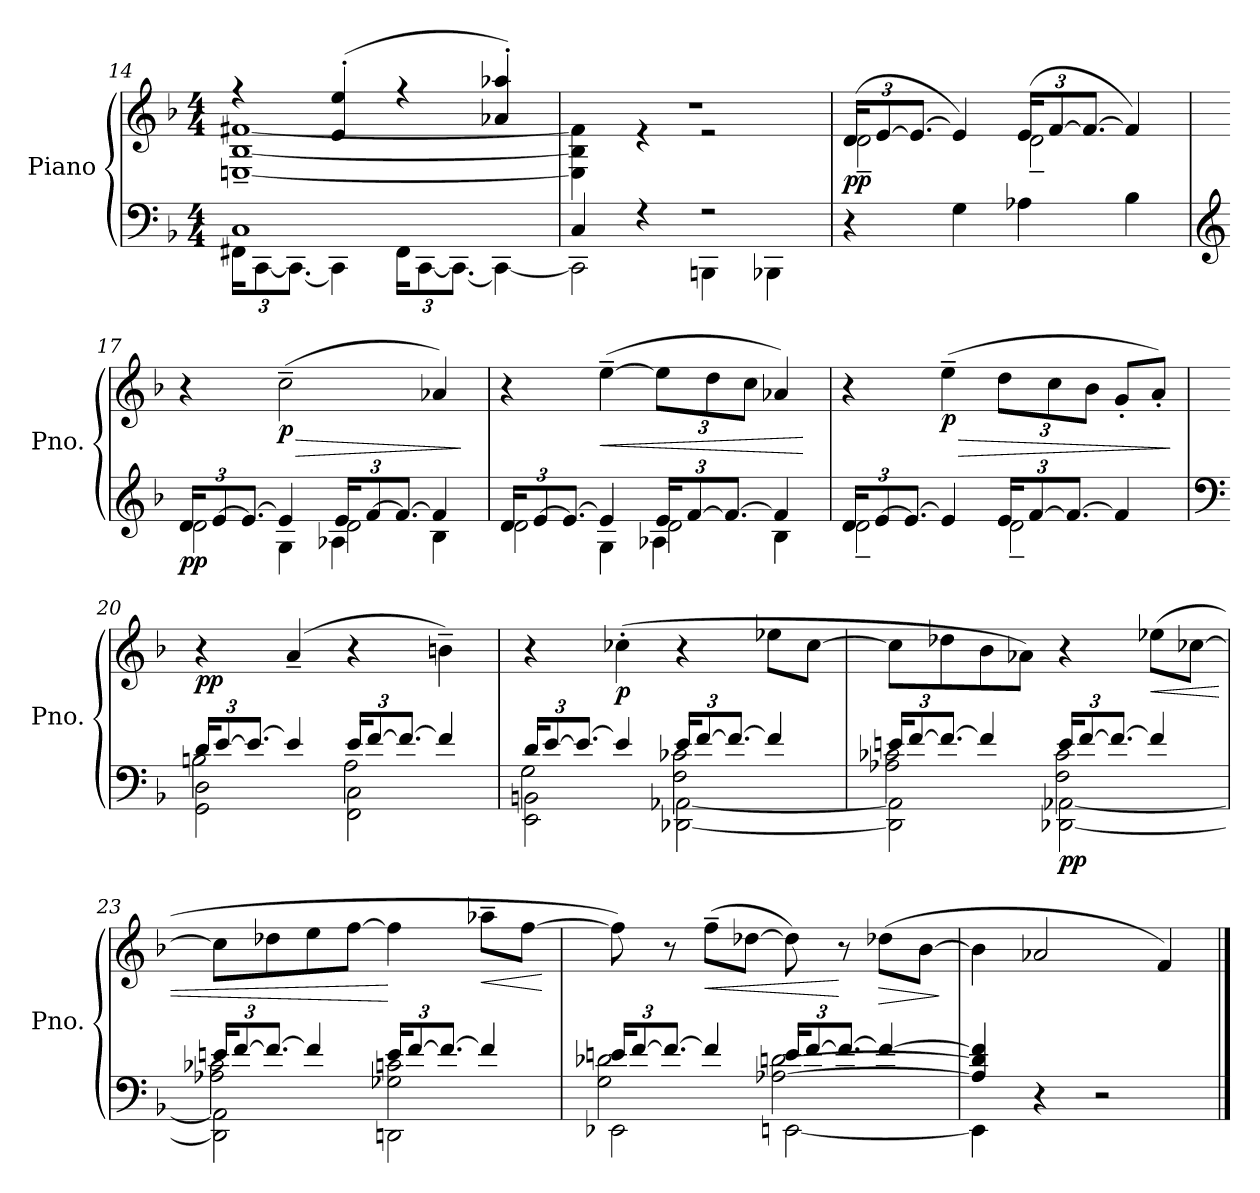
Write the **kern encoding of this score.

**kern	**kern	**dynam
*part1	*part1	*part1
*staff2	*staff1	*staff1/2
*I"Piano	*	*
*I'Pno.	*	*
*clefF4	*clefG2	*
*k[b-]	*k[b-]	*
*M4/4	*M4/4	*
=14	=14	=14
*^	*	*
*	*Xbrackettup	*	*
*	*	*^	*
1C	24FF#X\KL	4r	[1En~ [1B-~ [1f#X~	.
.	[12CC\	.	.	.
.	12.CC\J_	.	.	.
.	4CC\]	(>4e/' 4ee/'	.	.
.	24FF#\KL	4r	.	.
.	[12CC\	.	.	.
.	12.CC\J_	.	.	.
.	4CC\_	4a-X/' 4aa-X/')	.	.
=15	=15	=15	=15	=15
4C/	2CC\]	1r	4E\] 4B-\] 4f#\]	.
4r	.	.	4r	.
2r	4BBBn\	.	2r	.
.	4BBB-X\	.	.	.
*v	*v	*	*	*
!!LO:LB:g=z	!!
=16	=16	=16	=16
*	*Xbrackettup	*	*
*^	*	*	*
!	!	!	!	!LO:DY:b
*v	*v	*	*	*
4r	(>24d/KL	2d~\	pp
.	[12e/	.	.
.	12.e/J_	.	.
4G\	4e/])	.	.
4A-X\	(>24e/KL	2d~\	.
.	[12f/	.	.
.	12.f/J_	.	.
4B-\	4f/])	.	.
*	*v	*v	*
=17	=17	=17
*clefG2	*	*
*^	*	*
*	*^	*	*
!	!	!	!	!LO:DY:b=2
24d/KL	2d\	4ryy	4r	pp
[12e/	.	.	.	.
12.e/J_	.	.	.	.
!	!	!	!	!LO:HP:b
!	!	!	!	!LO:DY:n=1:b
4e/]	.	4G\	(>2cc~\	> p
24e/KL	2d\	4A-X\	.	.
[12f/	.	.	.	.
12.f/J_	.	.	.	.
4f/]	.	4B-\	4a-X/)	.
*v	*v	*v	*	*
.	.	]
=18	=18	=18
*^	*	*
*	*^	*	*
24d/KL	2d\	4ryy	4r	.
[12e/	.	.	.	.
12.e/J_	.	.	.	.
!	!	!	!	!LO:HP:b
4e/]	.	4G\	(>[4ee~\	<
24e/KL	2d\	4A-X\	12ee\L]	.
[12f/	.	.	.	.
.	.	.	12dd\	.
12.f/J_	.	.	.	.
.	.	.	12cc\J	.
4f/]	.	4B-\	4a-X/)	.
*v	*v	*v	*	*
.	.	[
!!LO:LB:g=z
=19	=19	=19
*^	*	*
24d/KL	2d~\	4r	.
[12e/	.	.	.
12.e/J_	.	.	.
!	!	!	!LO:HP:b
!	!	!	!LO:DY:n=1:b
4e/]	.	(>4ee~\	> p
24e/KL	2d~\	12dd\L	.
[12f/	.	.	.
.	.	12cc\	.
12.f/J_	.	.	.
.	.	12b-\J	.
4f/]	.	8g'/L	.
.	.	8a'/J)	.
*v	*v	*	*
.	.	]
=20	=20	=20
*clefF4	*	*
*^	*	*
*	*^	*	*
!	!	!	!	!LO:DY:b
24d/KL	2GG\ 2D\	2Bn\	4r	pp
[12e/	.	.	.	.
12.e/J_	.	.	.	.
4e/]	.	.	(>4a~/	.
24e/KL	2FF\ 2C\	2A\	4r	.
[12f/	.	.	.	.
12.f/J_	.	.	.	.
4f/]	.	.	4bn~\)	.
=21	=21	=21	=21	=21
24d/KL	2EE\ 2BBn\	2G\	4r	.
[12e/	.	.	.	.
12.e/J_	.	.	.	.
!	!	!	!	!LO:DY:b
4e/]	.	.	(>4cc-X'\	p
24e/KL	[2DD-X\ [2AA-X\	2F\ 2c-X\	4r	.
[12f/	.	.	.	.
12.f/J_	.	.	.	.
4f/]	.	.	8ee-X\L	.
.	.	.	[8cc-\J	.
!!LO:PB:g=z
=22	=22	=22	=22	=22
24en/KL	2DD-\] 2AA-\]	2A-X\ 2c-X\	8cc-\L]	.
[12f/	.	.	.	.
12.f/J_	.	.	8dd-X\	.
4f/]	.	.	8b-\	.
.	.	.	8a-X\J)	.
!	!	!	!	!LO:DY:b=2
24e/KL	[2DD-X\ [2AA-X\	2F\ 2c-\	4r	pp
[12f/	.	.	.	.
12.f/J_	.	.	.	.
!	!	!	!	!LO:HP:b
4f/]	.	.	(>8ee-X\L	<
.	.	.	[8cc-X\J	.
=23	=23	=23	=23	=23
24en/KL	2DD-\] 2AA-\]	2A-X\ 2c-X\	8cc-\L]	.
[12f/	.	.	.	.
12.f/J_	.	.	8dd-X\	.
4f/]	.	.	8ee\	.
.	.	.	[8ff\J	.
24e/KL	2DDn\	2G-X\ 2cn\	4ff\]	[
[12f/	.	.	.	.
12.f/J_	.	.	.	.
!	!	!	!	!LO:HP:b
4f/]	.	.	8aa-X~\L	<
.	.	.	[8ff\J	.
*v	*v	*v	*	*
.	.	[
=24	=24	=24
*^	*	*
*	*^	*	*
24en/KL	2EE-X\	2G\ 2d-X\	8ff\])	.
[12f/	.	.	.	.
12.f/J_	.	.	8r	.
!	!	!	!	!LO:HP:b
4f/]	.	.	(>8ff~\L	<
.	.	.	[8dd-X\J	.
24e/KL	[2EEn\	[2A-X\ [2dn\	8dd-\])	.
[12f/	.	.	.	.
12.f/J_	.	.	8r	[
!	!	!	!	!LO:HP:b
4f/_	.	.	(>8dd-X\L	>
.	.	.	[8b-\J	.
*v	*v	*v	*	*
.	.	]
=25	=25	=25
*^	*	*
4A-/] 4d/] 4f/]	4EE\]	4b-\]	.
4r	2.ryy	2a-X/	.
2r	.	.	.
.	.	4f/)	.
*v	*v	*	*
==	==	==
*-	*-	*-
